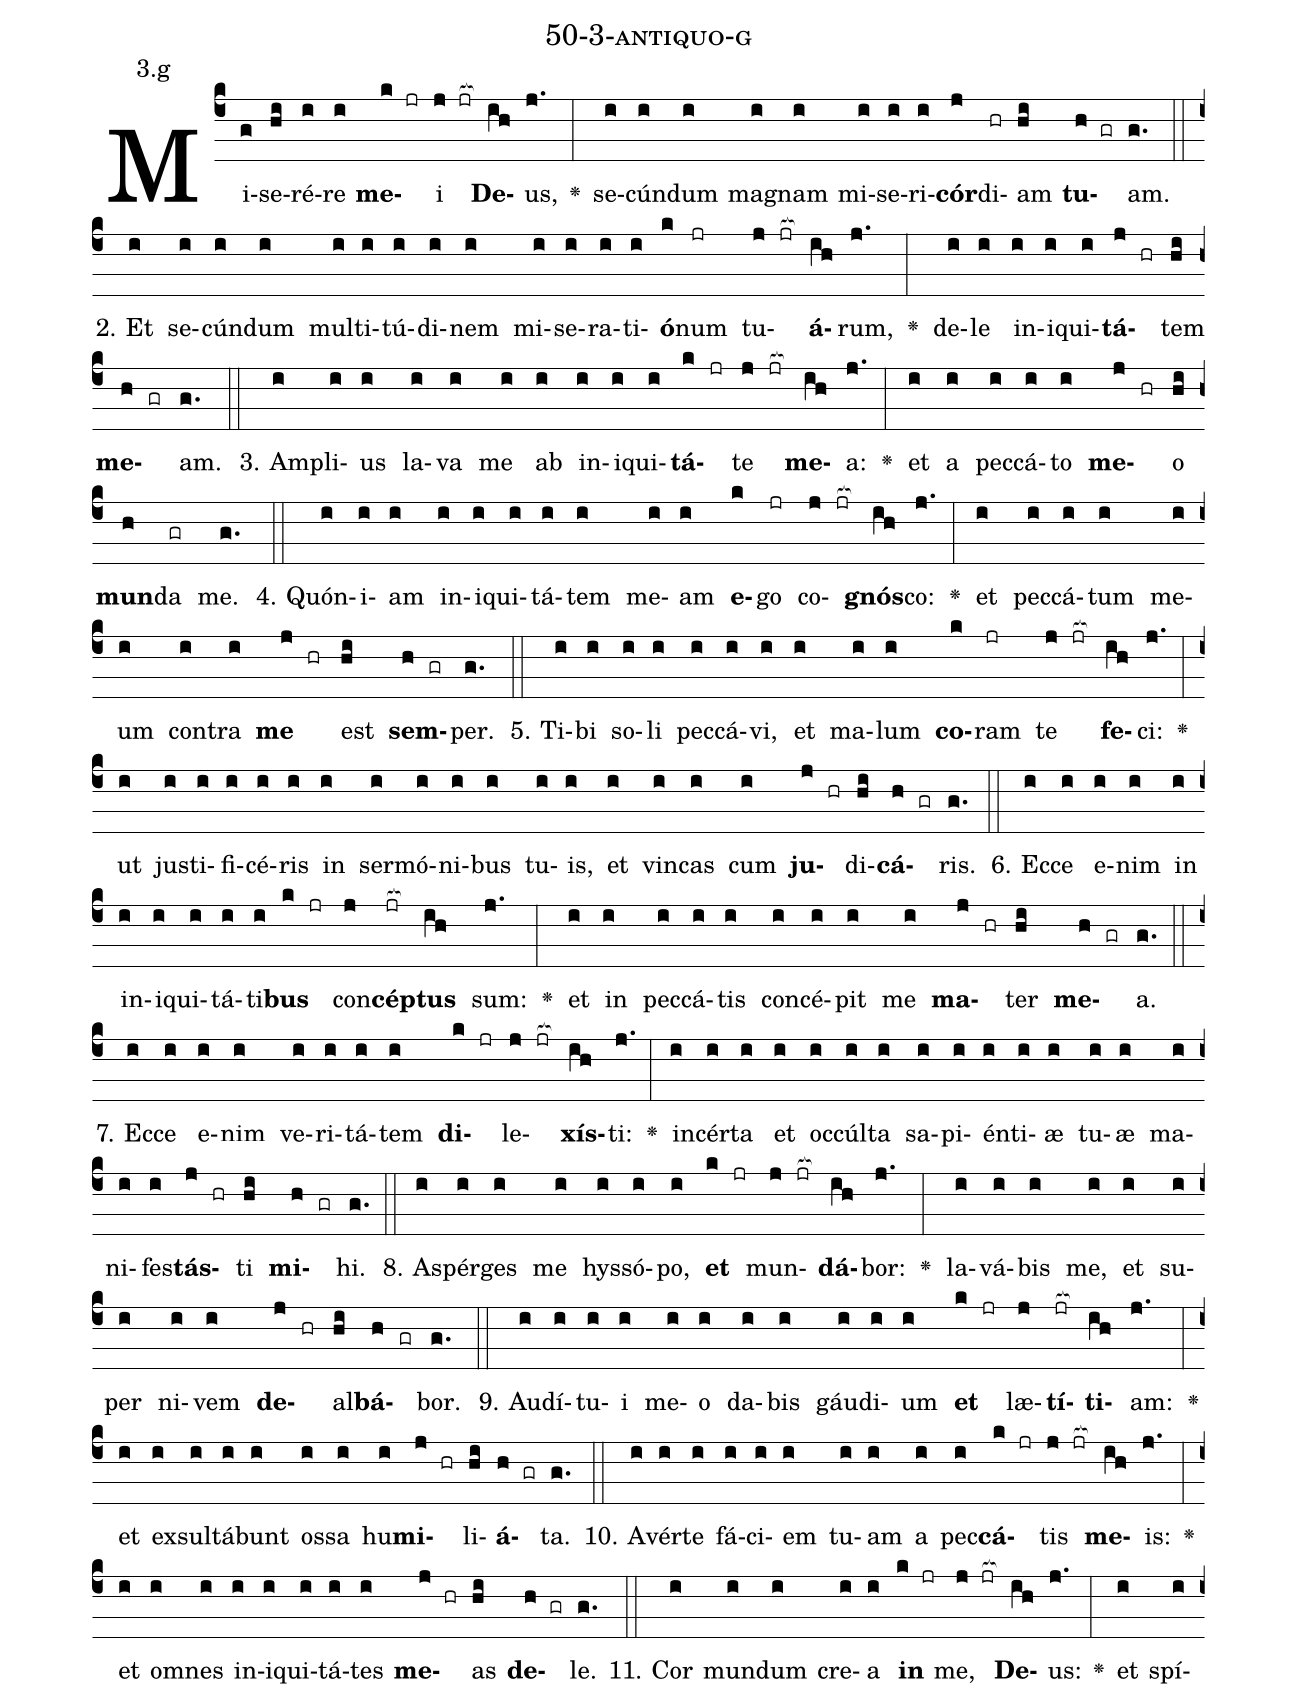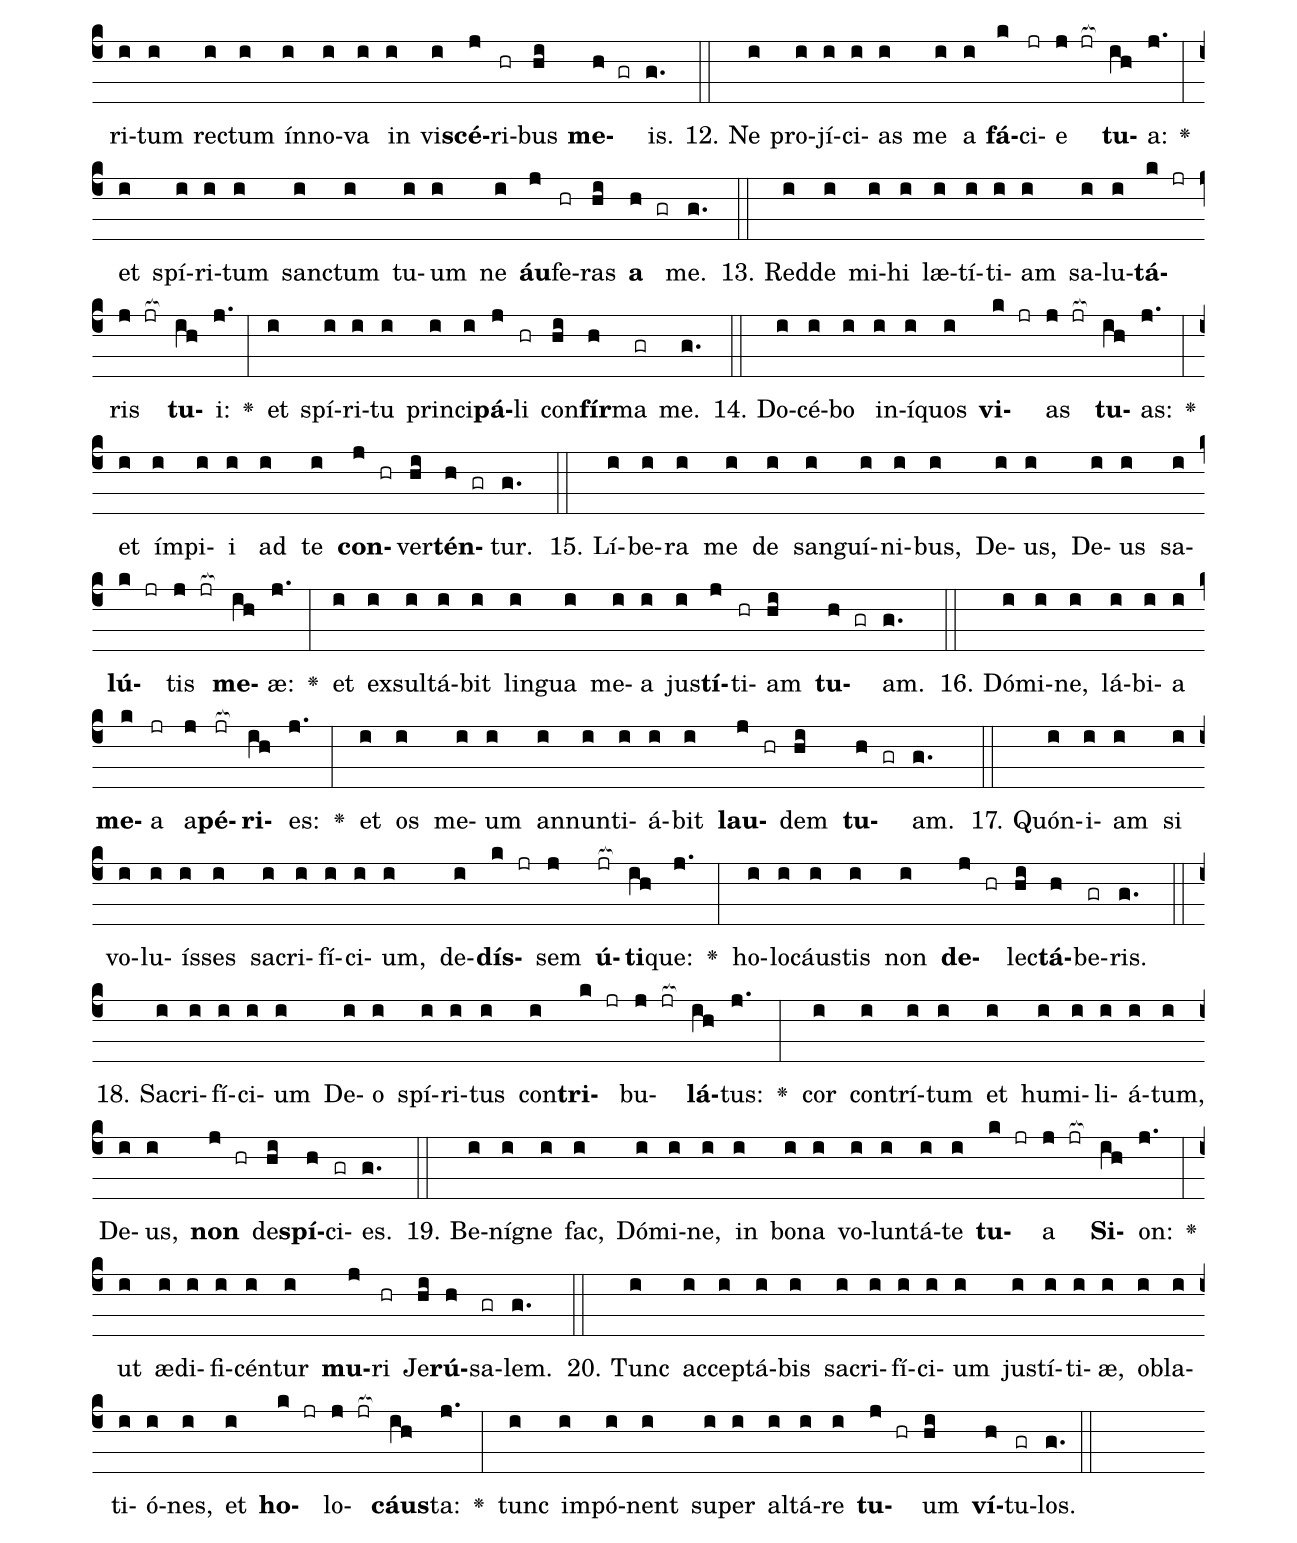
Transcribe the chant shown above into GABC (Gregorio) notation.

name: 50-3-antiquo-g;
annotation: 3.g;
%%
(c4)Mi(g)se(hi)ré(i)re(i) <b>me</b>(k jr)i(j jr[ocb:1{]) <b>De</b>(ih[ocb:0}])us,(j.) <v>\greheightstar</v>(:) se(i)cún(i)dum(i) ma(i)gnam(i) mi(i)se(i)ri(i)<b>cór</b>(j)di(hr)am(hi) <b>tu</b>(h gr)am.(g.) (::)
2. Et(i) se(i)cún(i)dum(i) mul(i)ti(i)tú(i)di(i)nem(i) mi(i)se(i)ra(i)ti(i)<b>ó</b>(k)num(jr) tu(j jr[ocb:1{])<b>á</b>(ih[ocb:0}])rum,(j.) <v>\greheightstar</v>(:) de(i)le(i) in(i)i(i)qui(i)<b>tá</b>(j hr)tem(hi) <b>me</b>(h gr)am.(g.) (::)
3. Am(i)pli(i)us(i) la(i)va(i) me(i) ab(i) in(i)i(i)qui(i)<b>tá</b>(k jr)te(j jr[ocb:1{]) <b>me</b>(ih[ocb:0}])a:(j.) <v>\greheightstar</v>(:) et(i) a(i) pec(i)cá(i)to(i) <b>me</b>(j hr)o(hi) <b>mun</b>(h)da(gr) me.(g.) (::)
4. Quón(i)i(i)am(i) in(i)i(i)qui(i)tá(i)tem(i) me(i)am(i) <b>e</b>(k)go(jr) co(j jr[ocb:1{])<b>gnós</b>(ih[ocb:0}])co:(j.) <v>\greheightstar</v>(:) et(i) pec(i)cá(i)tum(i) me(i)um(i) con(i)tra(i) <b>me</b>(j hr) est(hi) <b>sem</b>(h gr)per.(g.) (::)
5. Ti(i)bi(i) so(i)li(i) pec(i)cá(i)vi,(i) et(i) ma(i)lum(i) <b>co</b>(k)ram(jr) te(j jr[ocb:1{]) <b>fe</b>(ih[ocb:0}])ci:(j.) <v>\greheightstar</v>(:) ut(i) jus(i)ti(i)fi(i)cé(i)ris(i) in(i) ser(i)mó(i)ni(i)bus(i) tu(i)is,(i) et(i) vin(i)cas(i) cum(i) <b>ju</b>(j hr)di(hi)<b>cá</b>(h gr)ris.(g.) (::)
6. Ec(i)ce(i) e(i)nim(i) in(i) in(i)i(i)qui(i)tá(i)ti(i)<b>bus</b>(k jr) con(j)<b>cép</b>(jr[ocb:1{])<b>tus</b>(ih[ocb:0}]) sum:(j.) <v>\greheightstar</v>(:) et(i) in(i) pec(i)cá(i)tis(i) con(i)cé(i)pit(i) me(i) <b>ma</b>(j hr)ter(hi) <b>me</b>(h gr)a.(g.) (::)
7. Ec(i)ce(i) e(i)nim(i) ve(i)ri(i)tá(i)tem(i) <b>di</b>(k jr)le(j jr[ocb:1{])<b>xís</b>(ih[ocb:0}])ti:(j.) <v>\greheightstar</v>(:) in(i)cér(i)ta(i) et(i) oc(i)cúl(i)ta(i) sa(i)pi(i)én(i)ti(i)æ(i) tu(i)æ(i) ma(i)ni(i)fes(i)<b>tás</b>(j hr)ti(hi) <b>mi</b>(h gr)hi.(g.) (::)
8. A(i)spér(i)ges(i) me(i) hys(i)só(i)po,(i) <b>et</b>(k jr) mun(j jr[ocb:1{])<b>dá</b>(ih[ocb:0}])bor:(j.) <v>\greheightstar</v>(:) la(i)vá(i)bis(i) me,(i) et(i) su(i)per(i) ni(i)vem(i) <b>de</b>(j hr)al(hi)<b>bá</b>(h gr)bor.(g.) (::)
9. Au(i)dí(i)tu(i)i(i) me(i)o(i) da(i)bis(i) gáu(i)di(i)um(i) <b>et</b>(k jr) læ(j)<b>tí</b>(jr[ocb:1{])<b>ti</b>(ih[ocb:0}])am:(j.) <v>\greheightstar</v>(:) et(i) ex(i)sul(i)tá(i)bunt(i) os(i)sa(i) hu(i)<b>mi</b>(j hr)li(hi)<b>á</b>(h gr)ta.(g.) (::)
10. A(i)vér(i)te(i) fá(i)ci(i)em(i) tu(i)am(i) a(i) pec(i)<b>cá</b>(k jr)tis(j jr[ocb:1{]) <b>me</b>(ih[ocb:0}])is:(j.) <v>\greheightstar</v>(:) et(i) om(i)nes(i) in(i)i(i)qui(i)tá(i)tes(i) <b>me</b>(j hr)as(hi) <b>de</b>(h gr)le.(g.) (::)
11. Cor(i) mun(i)dum(i) cre(i)a(i) <b>in</b>(k jr) me,(j jr[ocb:1{]) <b>De</b>(ih[ocb:0}])us:(j.) <v>\greheightstar</v>(:) et(i) spí(i)ri(i)tum(i) rec(i)tum(i) ín(i)no(i)va(i) in(i) vi(i)<b>scé</b>(j)ri(hr)bus(hi) <b>me</b>(h gr)is.(g.) (::)
12. Ne(i) pro(i)jí(i)ci(i)as(i) me(i) a(i) <b>fá</b>(k)ci(jr)e(j jr[ocb:1{]) <b>tu</b>(ih[ocb:0}])a:(j.) <v>\greheightstar</v>(:) et(i) spí(i)ri(i)tum(i) sanc(i)tum(i) tu(i)um(i) ne(i) <b>áu</b>(j)fe(hr)ras(hi) <b>a</b>(h gr) me.(g.) (::)
13. Red(i)de(i) mi(i)hi(i) læ(i)tí(i)ti(i)am(i) sa(i)lu(i)<b>tá</b>(k jr)ris(j jr[ocb:1{]) <b>tu</b>(ih[ocb:0}])i:(j.) <v>\greheightstar</v>(:) et(i) spí(i)ri(i)tu(i) prin(i)ci(i)<b>pá</b>(j)li(hr) con(hi)<b>fír</b>(h)ma(gr) me.(g.) (::)
14. Do(i)cé(i)bo(i) in(i)í(i)quos(i) <b>vi</b>(k jr)as(j jr[ocb:1{]) <b>tu</b>(ih[ocb:0}])as:(j.) <v>\greheightstar</v>(:) et(i) ím(i)pi(i)i(i) ad(i) te(i) <b>con</b>(j hr)ver(hi)<b>tén</b>(h gr)tur.(g.) (::)
15. Lí(i)be(i)ra(i) me(i) de(i) san(i)guí(i)ni(i)bus,(i) De(i)us,(i) De(i)us(i) sa(i)<b>lú</b>(k jr)tis(j jr[ocb:1{]) <b>me</b>(ih[ocb:0}])æ:(j.) <v>\greheightstar</v>(:) et(i) ex(i)sul(i)tá(i)bit(i) lin(i)gua(i) me(i)a(i) jus(i)<b>tí</b>(j)ti(hr)am(hi) <b>tu</b>(h gr)am.(g.) (::)
16. Dó(i)mi(i)ne,(i) lá(i)bi(i)a(i) <b>me</b>(k)a(jr) a(j)<b>pé</b>(jr[ocb:1{])<b>ri</b>(ih[ocb:0}])es:(j.) <v>\greheightstar</v>(:) et(i) os(i) me(i)um(i) an(i)nun(i)ti(i)á(i)bit(i) <b>lau</b>(j hr)dem(hi) <b>tu</b>(h gr)am.(g.) (::)
17. Quón(i)i(i)am(i) si(i) vo(i)lu(i)ís(i)ses(i) sa(i)cri(i)fí(i)ci(i)um,(i) de(i)<b>dís</b>(k jr)sem(j) <b>ú</b>(jr[ocb:1{])<b>ti</b>(ih[ocb:0}])que:(j.) <v>\greheightstar</v>(:) ho(i)lo(i)cáus(i)tis(i) non(i) <b>de</b>(j hr)lec(hi)<b>tá</b>(h)be(gr)ris.(g.) (::)
18. Sa(i)cri(i)fí(i)ci(i)um(i) De(i)o(i) spí(i)ri(i)tus(i) con(i)<b>tri</b>(k jr)bu(j jr[ocb:1{])<b>lá</b>(ih[ocb:0}])tus:(j.) <v>\greheightstar</v>(:) cor(i) con(i)trí(i)tum(i) et(i) hu(i)mi(i)li(i)á(i)tum,(i) De(i)us,(i) <b>non</b>(j hr) de(hi)<b>spí</b>(h)ci(gr)es.(g.) (::)
19. Be(i)ní(i)gne(i) fac,(i) Dó(i)mi(i)ne,(i) in(i) bo(i)na(i) vo(i)lun(i)tá(i)te(i) <b>tu</b>(k jr)a(j jr[ocb:1{]) <b>Si</b>(ih[ocb:0}])on:(j.) <v>\greheightstar</v>(:) ut(i) æ(i)di(i)fi(i)cén(i)tur(i) <b>mu</b>(j)ri(hr) Je(hi)<b>rú</b>(h)sa(gr)lem.(g.) (::)
20. Tunc(i) ac(i)cep(i)tá(i)bis(i) sa(i)cri(i)fí(i)ci(i)um(i) jus(i)tí(i)ti(i)æ,(i) ob(i)la(i)ti(i)ó(i)nes,(i) et(i) <b>ho</b>(k jr)lo(j jr[ocb:1{])<b>cáus</b>(ih[ocb:0}])ta:(j.) <v>\greheightstar</v>(:) tunc(i) im(i)pó(i)nent(i) su(i)per(i) al(i)tá(i)re(i) <b>tu</b>(j hr)um(hi) <b>ví</b>(h)tu(gr)los.(g.) (::)
